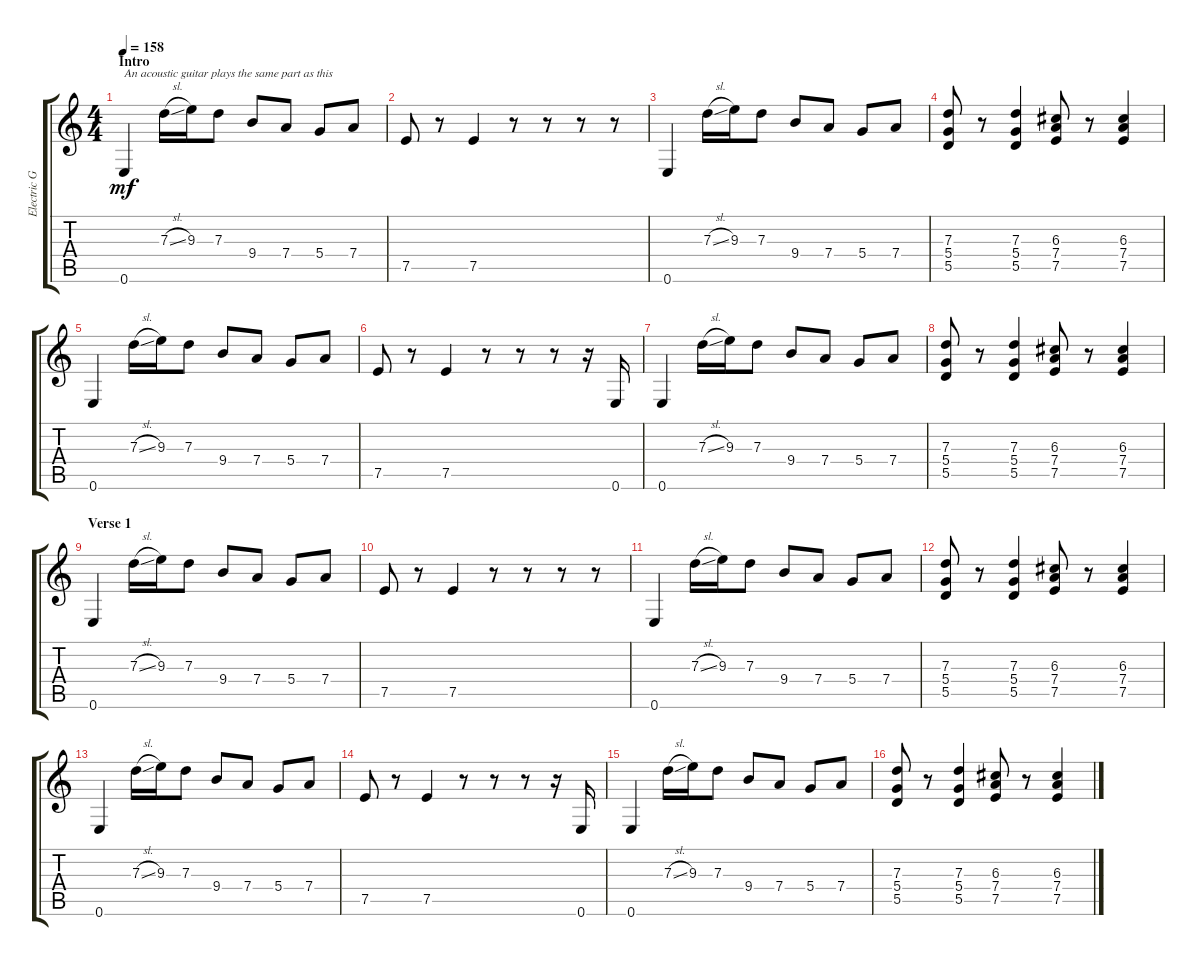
\track ("Electric Guitar" "Electric G") {instrument distortionguitar}
\staff {score tabs}
\tuning (E4 B3 G3 D3 A2 E2) {hide}
\ts (4 4)
\section ("" "Intro")
\tempo 158
\clef g2
\ks c
0.6.4{txt "An acoustic guitar plays the same part as this" dy mf instrument distortionguitar} 7.3{sl}.16 9.3.16 7.3.8 9.4.8 7.4.8 5.4.8 7.4.8 |
7.5.8 r.8 7.5.4 r.8 r.8 r.8 r.8 |
0.6.4 7.3{sl}.16 9.3.16 7.3.8 9.4.8 7.4.8 5.4.8 7.4.8 |
(7.3 5.4 5.5).8 r.8 (7.3 5.4 5.5).4 (6.3 7.4 7.5).8 r.8 (6.3 7.4 7.5).4 |
0.6.4 7.3{sl}.16 9.3.16 7.3.8 9.4.8 7.4.8 5.4.8 7.4.8 |
7.5.8 r.8 7.5.4 r.8 r.8 r.8 r.16 0.6.16 |
0.6.4 7.3{sl}.16 9.3.16 7.3.8 9.4.8 7.4.8 5.4.8 7.4.8 |
(7.3 5.4 5.5).8 r.8 (7.3 5.4 5.5).4 (6.3 7.4 7.5).8 r.8 (6.3 7.4 7.5).4 |
\section ("" "Verse 1")
0.6.4 7.3{sl}.16 9.3.16 7.3.8 9.4.8 7.4.8 5.4.8 7.4.8 |
7.5.8 r.8 7.5.4 r.8 r.8 r.8 r.8 |
0.6.4 7.3{sl}.16 9.3.16 7.3.8 9.4.8 7.4.8 5.4.8 7.4.8 |
(7.3 5.4 5.5).8 r.8 (7.3 5.4 5.5).4 (6.3 7.4 7.5).8 r.8 (6.3 7.4 7.5).4 |
0.6.4 7.3{sl}.16 9.3.16 7.3.8 9.4.8 7.4.8 5.4.8 7.4.8 |
7.5.8 r.8 7.5.4 r.8 r.8 r.8 r.16 0.6.16 |
0.6.4 7.3{sl}.16 9.3.16 7.3.8 9.4.8 7.4.8 5.4.8 7.4.8 |
(7.3 5.4 5.5).8 r.8 (7.3 5.4 5.5).4 (6.3 7.4 7.5).8 r.8 (6.3 7.4 7.5).4
